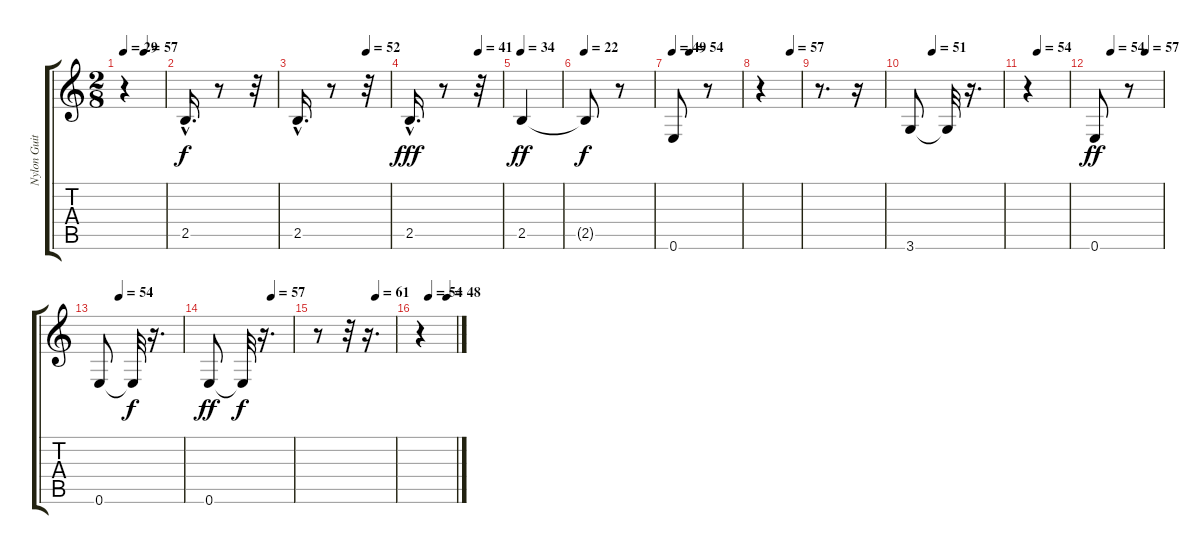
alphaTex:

\track ("Nylon Guitar (6th string)" "Nylon Guit") {instrument acousticguitarnylon}
\staff {score tabs}
\tuning (E4 B3 G3 D3 A2 E2) {hide}
\ts (2 8)
\tempo 29
\tempo (57 0.5)
\clef g2
\ks c
r.4{dy mf} |
2.5{hac}.16{d dy f} r.8 r.32 |
\tempo (52 0.75)
2.5{hac}.16{d} r.8 r.32 |
\tempo (41 0.75)
2.5{hac}.16{d dy fff} r.8 r.32 |
\tempo 34
2.5.4{dy ff} |
\tempo 22
2.5{t}.8{dy f} r.8 |
\tempo 49
\tempo (54 0.25)
0.6.8 r.8 |
\tempo (57 0.75)
r.4 |
r.8{d} r.16 |
\tempo (51 0.25)
3.6.8 3.6{t}.32 r.16{d} |
\tempo (54 0.25)
r.4 |
\tempo (54 0.25)
\tempo (57 0.75)
0.6.8{dy ff} r.8 |
\tempo (54 0.25)
0.6.8 0.6{t}.32{dy f} r.16{d} |
\tempo (57 0.75)
0.6.8{dy ff} 0.6{t}.32{dy f} r.16{d} |
\tempo (61 0.75)
r.8 r.32 r.16{d} |
\tempo (54 0.25)
\tempo (48 0.75)
r.4
